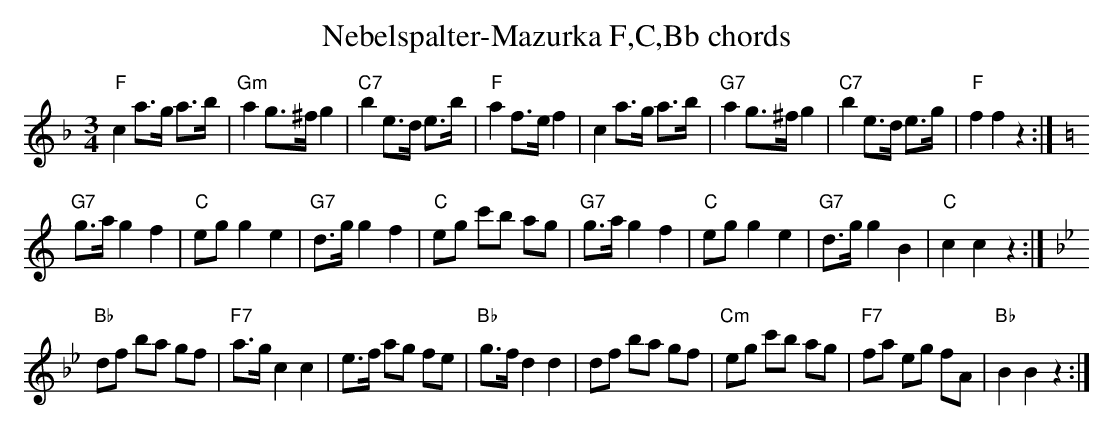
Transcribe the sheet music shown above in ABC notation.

X:1
T:Nebelspalter-Mazurka F,C,Bb chords
M:3/4
L:1/8
K:F %%MIDI gchordon
"F"c2 a>g a>b | "Gm"a2 g>^f g2 | "C7"b2 e>d e>b | "F"a2 f>e f2 | c2 a>g a>b |  "G7"a2 g>^f g2 | "C7"b2 e>d e>g | "F"f2f2 z2 :|
K:C
"G7"g>a g2f2 | "C"eg g2e2 | "G7"d>g g2f2 | "C"eg c'b ag | "G7"g>a g2f2 | "C"eg g2e2 | "G7"d>g g2B2 | "C"c2c2z2 :|
K:Bb
"Bb"df ba gf | "F7"a>g c2c2 | e>f ag fe | "Bb"g>f d2d2 | df ba gf | "Cm"eg c'b ag | "F7"fa eg fA | "Bb"B2B2 z2 :|
